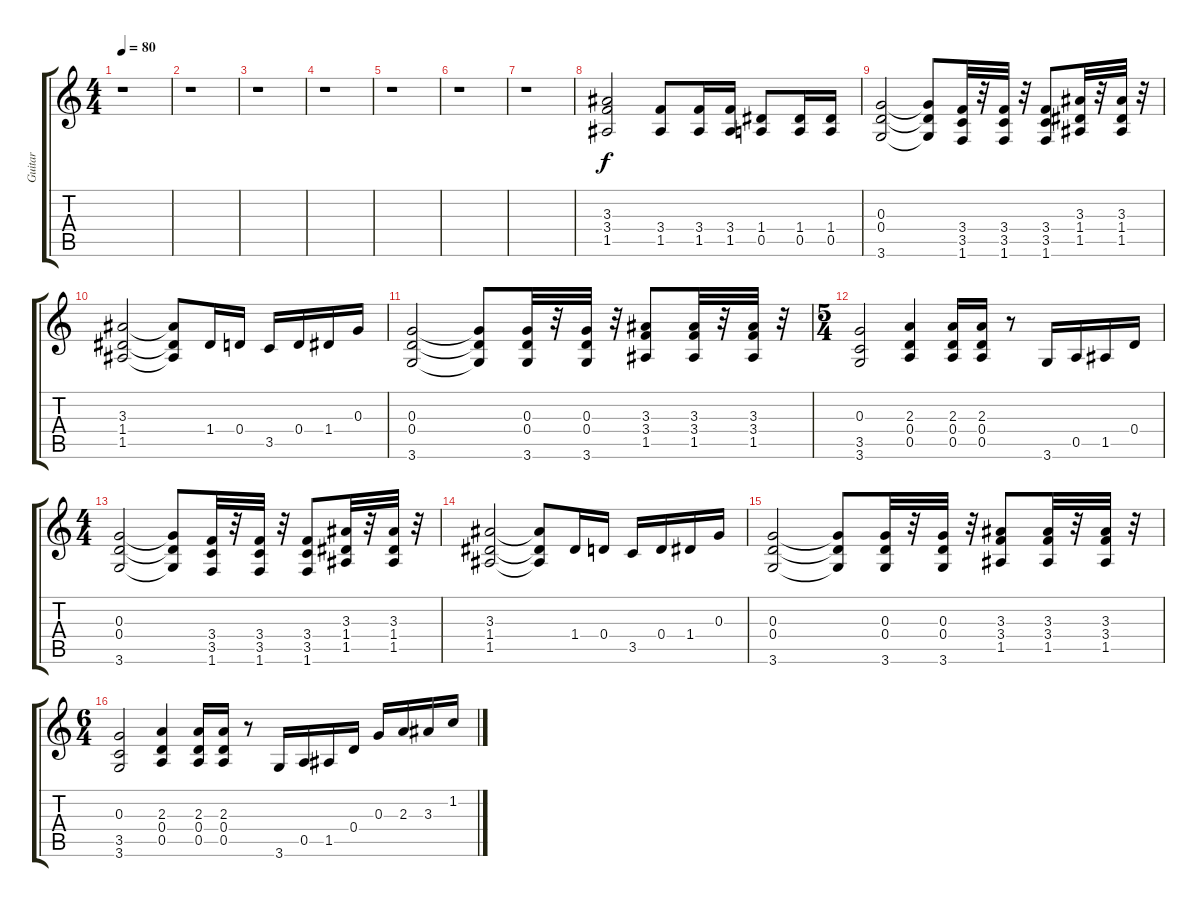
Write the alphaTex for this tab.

\track ("Guitar" "Guitar") {instrument distortionguitar}
\staff {score tabs}
\tuning (E4 B3 G3 D3 A2 E2) {hide}
\ts (4 4)
\tempo 80
\clef g2
\ks c
r.1{dy f} |
r.1 |
r.1 |
r.1 |
r.1 |
r.1 |
r.1 |
(3.3 3.4 1.5).2 (3.4 1.5).8 (3.4 1.5).16 (3.4 1.5).16 (1.4 0.5).8 (1.4 0.5).16 (1.4 0.5).16 |
(0.3 0.4 3.6).2 (0.3{t} 0.4{t} 3.6{t}).8 (3.4 3.5 1.6).32 r.32 (3.4 3.5 1.6).32 r.32 (3.4 3.5 1.6).8 (3.3 1.4 1.5).32 r.32 (3.3 1.4 1.5).32 r.32 |
(3.3 1.4 1.5).2 (3.3{t} 1.4{t} 1.5{t}).8 1.4.16 0.4.16 3.5.16 0.4.16 1.4.16 0.3.16 |
(0.3 0.4 3.6).2 (0.3{t} 0.4{t} 3.6{t}).8 (0.3 0.4 3.6).32 r.32 (0.3 0.4 3.6).32 r.32 (3.3 3.4 1.5).8 (3.3 3.4 1.5).32 r.32 (3.3 3.4 1.5).32 r.32 |
\ts (5 4)
(0.3 3.5 3.6).2 (2.3 0.4 0.5).4 (2.3 0.4 0.5).16 (2.3 0.4 0.5).16 r.8 3.6.16 0.5.16 1.5.16 0.4.16 |
\ts (4 4)
(0.3 0.4 3.6).2 (0.3{t} 0.4{t} 3.6{t}).8 (3.4 3.5 1.6).32 r.32 (3.4 3.5 1.6).32 r.32 (3.4 3.5 1.6).8 (3.3 1.4 1.5).32 r.32 (3.3 1.4 1.5).32 r.32 |
(3.3 1.4 1.5).2 (3.3{t} 1.4{t} 1.5{t}).8 1.4.16 0.4.16 3.5.16 0.4.16 1.4.16 0.3.16 |
(0.3 0.4 3.6).2 (0.3{t} 0.4{t} 3.6{t}).8 (0.3 0.4 3.6).32 r.32 (0.3 0.4 3.6).32 r.32 (3.3 3.4 1.5).8 (3.3 3.4 1.5).32 r.32 (3.3 3.4 1.5).32 r.32 |
\ts (6 4)
(0.3 3.5 3.6).2 (2.3 0.4 0.5).4 (2.3 0.4 0.5).16 (2.3 0.4 0.5).16 r.8 3.6.16 0.5.16 1.5.16 0.4.16 0.3.16 2.3.16 3.3.16 1.2.16
